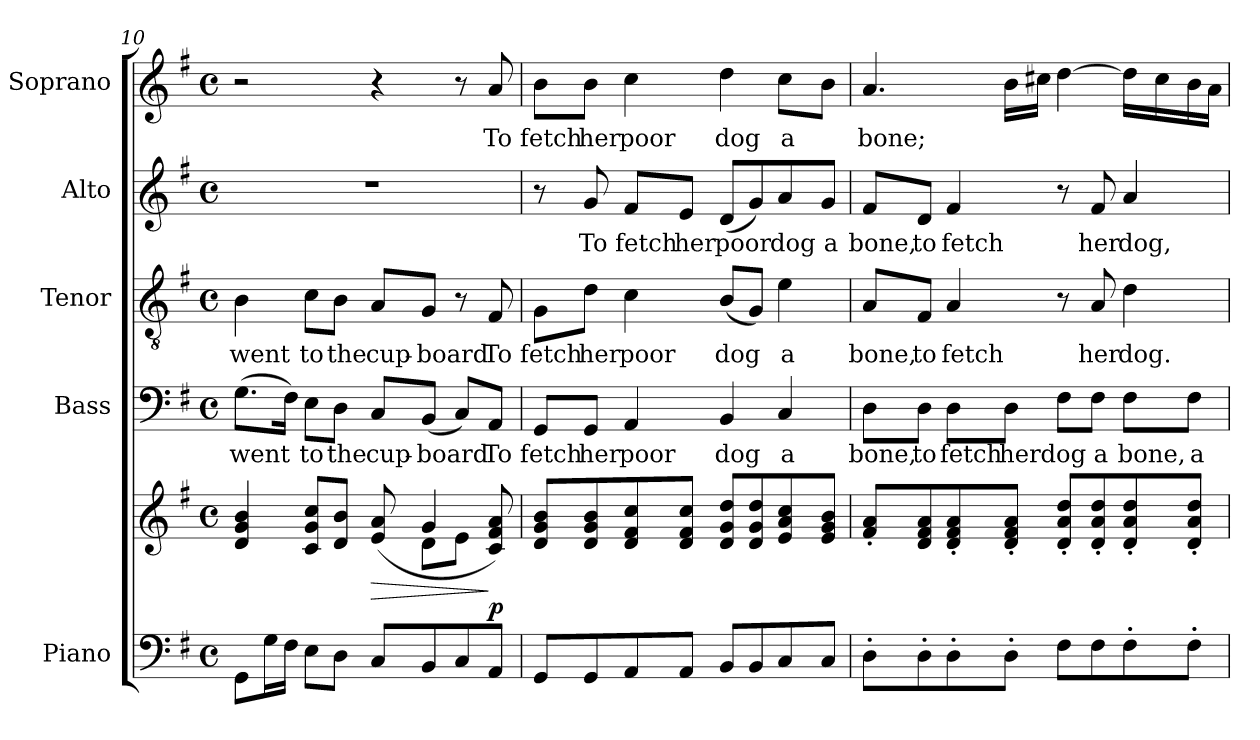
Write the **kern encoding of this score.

**kern	**kern	**dynam	**kern	**text	**kern	**text	**kern	**text	**kern	**text
*part5	*part5	*part5	*part4	*part4	*part3	*part3	*part2	*part2	*part1	*part1
*staff6	*staff5	*staff5/6	*staff4	*staff4	*staff3	*staff3	*staff2	*staff2	*staff1	*staff1
*I"Piano	*	*	*I"Bass	*	*I"Tenor	*	*I"Alto	*	*I"Soprano	*
*I'Pno.	*	*	*I'B.	*	*I'T.	*	*I'A.	*	*I'S.	*
!!LO:PB:g=z
*clefF4	*clefG2	*	*clefF4	*	*clefGv2	*	*clefG2	*	*clefG2	*
*	*	*	*	*	*ITrd7c12	*	*	*	*	*
*k[f#]	*k[f#]	*	*k[f#]	*	*k[f#]	*	*k[f#]	*	*k[f#]	*
*G:	*G:	*	*G:	*	*G:	*	*G:	*	*G:	*
*M4/4	*M4/4	*	*M4/4	*	*M4/4	*	*M4/4	*	*M4/4	*
*met(c)	*met(c)	*	*met(c)	*	*met(c)	*	*met(c)	*	*met(c)	*
=10	=10	=10	=10	=10	=10	=10	=10	=10	=10	=10
*	*^	*	*	*	*	*	*	*	*	*
!	!	!	!	!	!LO:LY:b:color=#000000	!	!	!	!	!	!
!	!	!	!	!	!	!	!LO:LY:b:color=#000000	!	!	!	!
8GGi\L	4di/ 4gi 4bi	8ryy	.	(8.Gi\L	went	4BBi\	went	1r	.	2r	.
*	*v	*v	*	*	*	*	*	*	*	*	*
16Gi\L	.	.	.	.	.	.	.	.	.	.
16F#i\JJ	.	.	16F#i\Jk)	.	.	.	.	.	.	.
!	!	!	!	!LO:LY:b:color=#000000	!	!	!	!	!	!
!	!	!	!	!	!	!LO:LY:b:color=#000000	!	!	!	!
8Ei\L	8ci/ 8gi 8cciL	.	8Ei\L	to	8Ci\L	to	.	.	.	.
!	!	!	!	!LO:LY:b:color=#000000	!	!	!	!	!	!
!	!	!	!	!	!	!LO:LY:b:color=#000000	!	!	!	!
8Di\J	8di/ 8biJ	.	8Di\J	the	8BBi\J	the	.	.	.	.
!	!	!LO:HP:b	!	!	!	!	!	!	!	!
!	!	!	!	!LO:LY:b:color=#000000	!	!	!	!	!	!
!	!	!	!	!	!	!LO:LY:b:color=#000000	!	!	!	!
8Ci/L	(8ei/ 8ai	>	8Ci/L	cup-	8AAi/L	cup-	.	.	4r	.
*	*^	*	*	*	*	*	*	*	*	*
!	!	!	!	!	!LO:LY:b:color=#000000	!	!	!	!	!	!
!	!	!	!	!	!	!	!LO:LY:b:color=#000000	!	!	!	!
8BBi/	4gi/	8di\L	.	(8BBi/J	-board	8GGi/J	-board	.	.	.	.
8Ci/	.	8ei\J	.	8Ci/L)	.	8r	.	.	.	8r	.
!	!	!	!	!	!LO:LY:b:color=#000000	!	!	!	!	!	!
!	!	!	!	!	!	!	!LO:LY:b:color=#000000	!	!	!	!
!	!	!	!	!	!	!	!	!	!	!	!LO:LY:b:color=#000000
8AAi/J	8ci/ 8f#i 8ai)	8ryy	] p	8AAi/J	To	8FF#i/	To	.	.	8ai/	To
*	*v	*v	*	*	*	*	*	*	*	*	*
=11	=11	=11	=11	=11	=11	=11	=11	=11	=11	=11
*	*^	*	*	*	*	*	*	*	*	*
!	!	!	!	!	!LO:LY:b:color=#000000	!	!	!	!	!	!
*	*v	*v	*	*	*	*	*	*	*	*	*
*	*^	*	*	*	*	*	*	*	*	*
!	!	!	!	!	!	!	!LO:LY:b:color=#000000	!	!	!	!
*	*v	*v	*	*	*	*	*	*	*	*	*
*	*^	*	*	*	*	*	*	*	*	*
!	!	!	!	!	!	!	!	!	!	!	!LO:LY:b:color=#000000
*	*v	*v	*	*	*	*	*	*	*	*	*
8GGi/L	8di/ 8gi 8biL	.	8GGi/L	fetch	8GGi\L	fetch	8r	.	8bi\L	fetch
!	!	!	!	!LO:LY:b:color=#000000	!	!	!	!	!	!
!	!	!	!	!	!	!LO:LY:b:color=#000000	!	!	!	!
!	!	!	!	!	!	!	!	!LO:LY:b:color=#000000	!	!
!	!	!	!	!	!	!	!	!	!	!LO:LY:b:color=#000000
8GGi/	8di/ 8gi 8bi	.	8GGi/J	her	8Di\J	her	8gi/	To	8bi\J	her
!	!	!	!	!LO:LY:b:color=#000000	!	!	!	!	!	!
!	!	!	!	!	!	!LO:LY:b:color=#000000	!	!	!	!
!	!	!	!	!	!	!	!	!LO:LY:b:color=#000000	!	!
!	!	!	!	!	!	!	!	!	!	!LO:LY:b:color=#000000
8AAi/	8di/ 8f#i 8cci	.	4AAi/	poor	4Ci\	poor	8f#i/L	fetch	4cci\	poor
!	!	!	!	!	!	!	!	!LO:LY:b:color=#000000	!	!
8AAi/J	8di/ 8f#i 8cciJ	.	.	.	.	.	8ei/J	her	.	.
!	!	!	!	!LO:LY:b:color=#000000	!	!	!	!	!	!
!	!	!	!	!	!	!LO:LY:b:color=#000000	!	!	!	!
!	!	!	!	!	!	!	!	!LO:LY:b:color=#000000	!	!
!	!	!	!	!	!	!	!	!	!	!LO:LY:b:color=#000000
8BBi/L	8di/ 8gi 8ddiL	.	4BBi/	dog	(8BBi/L	dog	(8di/L	poor	4ddi\	dog
8BBi/	8di/ 8gi 8ddi	.	.	.	8GGi/J)	.	8gi/)	.	.	.
!	!	!	!	!LO:LY:b:color=#000000	!	!	!	!	!	!
!	!	!	!	!	!	!LO:LY:b:color=#000000	!	!	!	!
!	!	!	!	!	!	!	!	!LO:LY:b:color=#000000	!	!
!	!	!	!	!	!	!	!	!	!	!LO:LY:b:color=#000000
8Ci/	8ei/ 8ai 8cci	.	4Ci/	a	4Ei\	a	8ai/	dog	8cci\L	a
!	!	!	!	!	!	!	!	!LO:LY:b:color=#000000	!	!
8Ci/J	8ei/ 8gi 8biJ	.	.	.	.	.	8gi/J	a	8bi\J	.
=12	=12	=12	=12	=12	=12	=12	=12	=12	=12	=12
!	!	!	!	!LO:LY:b:color=#000000	!	!	!	!	!	!
!	!	!	!	!	!	!LO:LY:b:color=#000000	!	!	!	!
!	!	!	!	!	!	!	!	!LO:LY:b:color=#000000	!	!
!	!	!	!	!	!	!	!	!	!	!LO:LY:b:color=#000000
8D'i\L	8f#i/' 8ai'L	.	8Di\L	bone,	8AAi/L	bone,	8f#i/L	bone,	4.ai/	bone;
!	!	!	!	!LO:LY:b:color=#000000	!	!	!	!	!	!
!	!	!	!	!	!	!LO:LY:b:color=#000000	!	!	!	!
!	!	!	!	!	!	!	!	!LO:LY:b:color=#000000	!	!
8D'i\	8di/ 8f#i 8ai	.	8Di\J	to	8FF#i/J	to	8di/J	to	.	.
!	!	!	!	!LO:LY:b:color=#000000	!	!	!	!	!	!
!	!	!	!	!	!	!LO:LY:b:color=#000000	!	!	!	!
!	!	!	!	!	!	!	!	!LO:LY:b:color=#000000	!	!
8D'i\	8di/' 8f#i' 8ai'	.	8Di\L	fetch	4AAi/	fetch	4f#i/	fetch	.	.
!	!	!	!	!LO:LY:b:color=#000000	!	!	!	!	!	!
8D'i\J	8di/' 8f#i' 8ai'J	.	8Di\J	her	.	.	.	.	16bi\LL	.
.	.	.	.	.	.	.	.	.	16cc#Xi\JJ	.
!	!	!	!	!LO:LY:b:color=#000000	!	!	!	!	!	!
8F#i\L	8di/' 8ai' 8ddi'L	.	8F#i\L	dog	8r	.	8r	.	[>4ddi\	.
!	!	!	!	!LO:LY:b:color=#000000	!	!	!	!	!	!
!	!	!	!	!	!	!LO:LY:b:color=#000000	!	!	!	!
!	!	!	!	!	!	!	!	!LO:LY:b:color=#000000	!	!
8F#i\	8di/' 8ai' 8ddi'	.	8F#i\J	a	8AAi/	her	8f#i/	her	.	.
!	!	!	!	!LO:LY:b:color=#000000	!	!	!	!	!	!
!	!	!	!	!	!	!LO:LY:b:color=#000000	!	!	!	!
!	!	!	!	!	!	!	!	!LO:LY:b:color=#000000	!	!
8F#'i\	8di/' 8ai' 8ddi'	.	8F#i\L	bone,	4Di\	dog.	4ai/	dog,	16ddi\LL]	.
.	.	.	.	.	.	.	.	.	16cc#i\	.
!	!	!	!	!LO:LY:b:color=#000000	!	!	!	!	!	!
8F#'i\J	8di/' 8ai' 8ddi'J	.	8F#i\J	a	.	.	.	.	16bi\	.
.	.	.	.	.	.	.	.	.	16ai\JJ	.
=	=	=	=	=	=	=	=	=	=	=
*-	*-	*-	*-	*-	*-	*-	*-	*-	*-	*-
